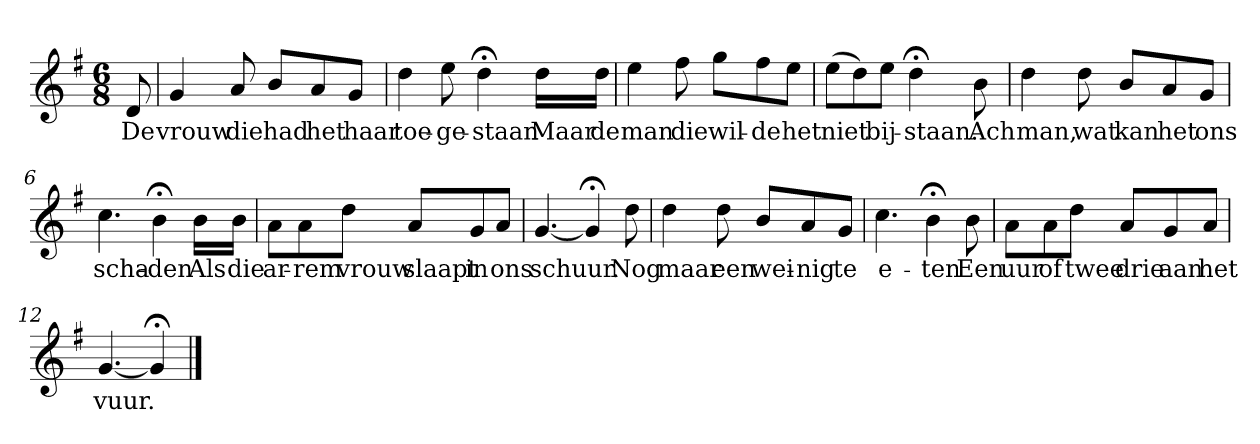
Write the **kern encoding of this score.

**kern	**text
*part1	*part1
*staff1	*staff1
*k[f#]	*
*G:	*
*M6/8	*
*MM120	*
=	=
8d	De
=1	=1
4g	vrouw
8a	die
8bL	had
8a	het
8gJ	haar
=2	=2
4dd	toe-
8ee	-ge-
4dd;<	-staan
16ddLL	Maar
16ddJJ	de
=3	=3
4ee	man
8ff#	die
8ggL	wil-
8ff#	-de
8eeJ	het
=4	=4
(8eeL	niet
8dd)	.
8eeJ	bij-
4dd;<	-staan.
8b	Ach
=5	=5
4dd	man,
8dd	wat
8bL	kan
8a	het
8gJ	ons
=6	=6
4.cc	scha-
4b;<	-den
16bLL	Als
16bJJ	die
=7	=7
8aL	ar-
8a	-rem
8ddJ	vrouw
8aL	slaapt
8g	in
8aJ	ons
=8	=8
[4.g	schuur.
4g;<]	.
8dd	Nog
=9	=9
4dd	maar
8dd	een
8bL	wei-
8a	-nig
8gJ	te
=10	=10
4.cc	e-
4b;<	-ten
8b	Een
=11	=11
8aL	uur
8a	of
8ddJ	twee
8aL	drie
8g	aan
8aJ	het
=12	=12
[4.g	vuur.
4g;<]	.
==	==
*-	*-
